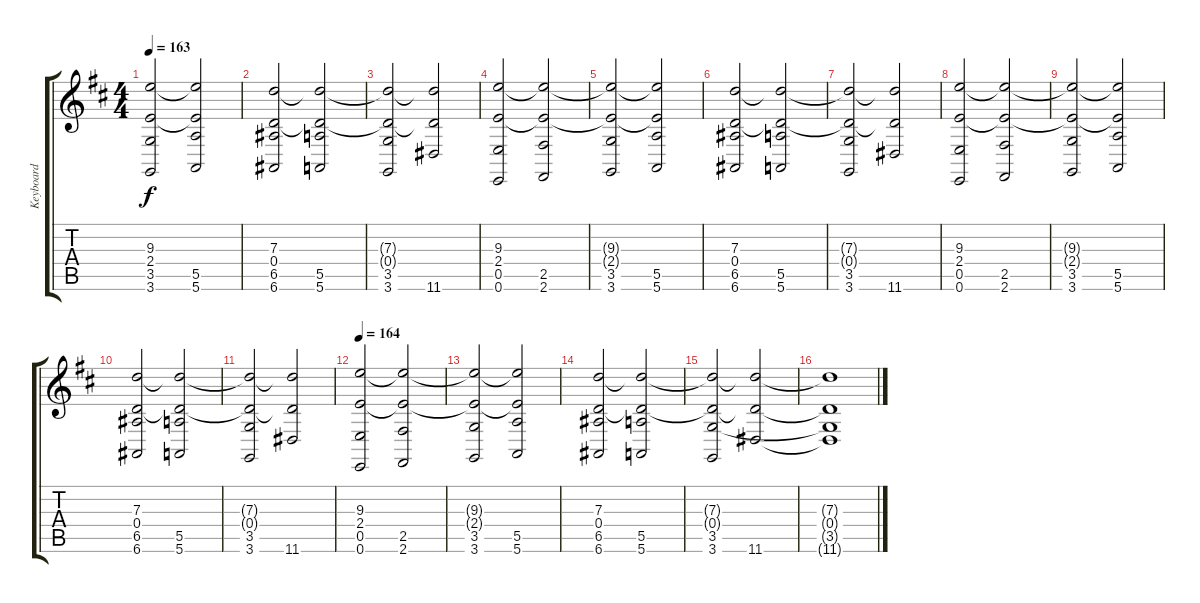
\track ("Keyboard" "Keyboard") {instrument acousticgrandpiano}
\staff {score tabs}
\tuning (E5 B4 G4 D4 E3 E2) {hide}
\ts (4 4)
\tempo 163
\clef g2
\ks d
(9.3{t} 2.4{t} 3.5 3.6).2{dy f} (9.3{t} 2.4{t} 5.5 5.6).2 |
(7.3 0.4 6.5 6.6).2 (7.3{t} 0.4{t} 5.5 5.6).2 |
(7.3{t} 0.4{t} 3.5 3.6).2 (7.3{t} 0.4{t} 11.6).2 |
(9.3 2.4 0.5 0.6).2 (9.3{t} 2.4{t} 2.5 2.6).2 |
(9.3{t} 2.4{t} 3.5 3.6).2 (9.3{t} 2.4{t} 5.5 5.6).2 |
(7.3 0.4 6.5 6.6).2 (7.3{t} 0.4{t} 5.5 5.6).2 |
(7.3{t} 0.4{t} 3.5 3.6).2 (7.3{t} 0.4{t} 11.6).2 |
(9.3 2.4 0.5 0.6).2 (9.3{t} 2.4{t} 2.5 2.6).2 |
(9.3{t} 2.4{t} 3.5 3.6).2 (9.3{t} 2.4{t} 5.5 5.6).2 |
(7.3 0.4 6.5 6.6).2 (7.3{t} 0.4{t} 5.5 5.6).2 |
(7.3{t} 0.4{t} 3.5 3.6).2 (7.3{t} 0.4{t} 11.6).2 |
\tempo 164
(9.3 2.4 0.5 0.6).2 (9.3{t} 2.4{t} 2.5 2.6).2 |
(9.3{t} 2.4{t} 3.5 3.6).2 (9.3{t} 2.4{t} 5.5 5.6).2 |
(7.3 0.4 6.5 6.6).2 (7.3{t} 0.4{t} 5.5 5.6).2 |
(7.3{t} 0.4{t} 3.5 3.6).2 (7.3{t} 0.4{t} 11.6).2 |
(7.3{t} 0.4{t} 3.5{t} 11.6{t}).1
